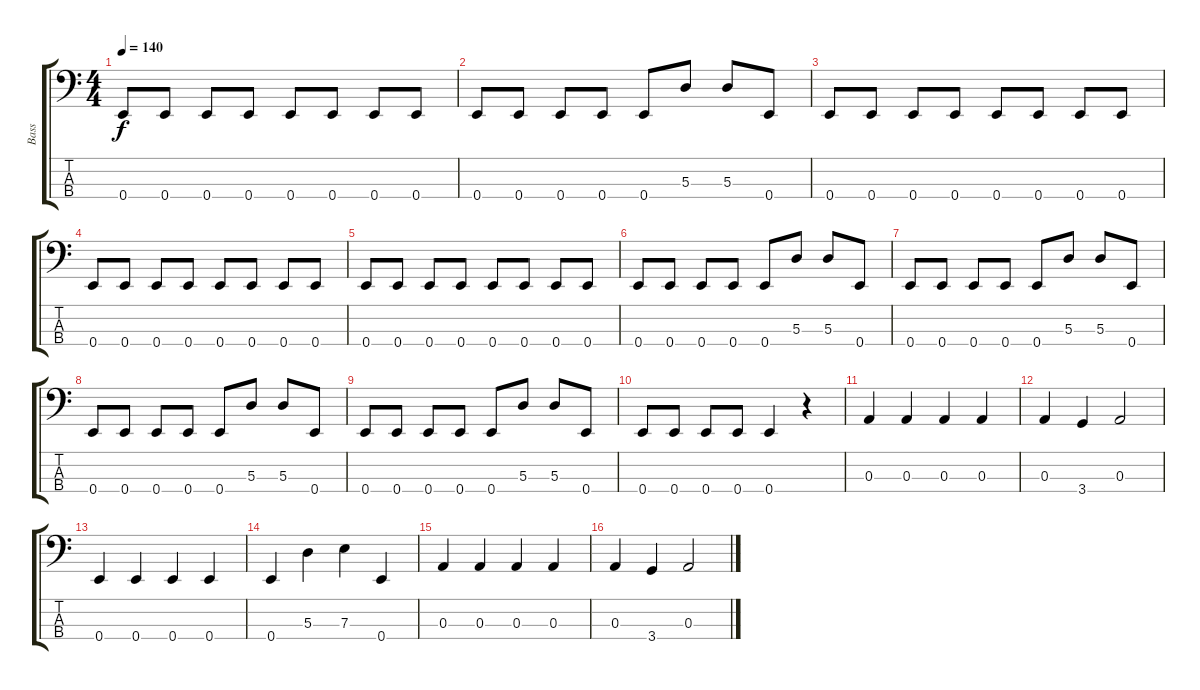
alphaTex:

\track ("Bass" "Bass") {instrument electricbasspick}
\staff {score tabs}
\tuning (G2 D2 A1 E1) {hide}
\ts (4 4)
\tempo 140
\clef f4
\ks c
0.4.8{dy f} 0.4.8 0.4.8 0.4.8 0.4.8 0.4.8 0.4.8 0.4.8 |
0.4.8 0.4.8 0.4.8 0.4.8 0.4.8 5.3.8 5.3.8 0.4.8 |
0.4.8 0.4.8 0.4.8 0.4.8 0.4.8 0.4.8 0.4.8 0.4.8 |
0.4.8 0.4.8 0.4.8 0.4.8 0.4.8 0.4.8 0.4.8 0.4.8 |
0.4.8 0.4.8 0.4.8 0.4.8 0.4.8 0.4.8 0.4.8 0.4.8 |
0.4.8 0.4.8 0.4.8 0.4.8 0.4.8 5.3.8 5.3.8 0.4.8 |
0.4.8 0.4.8 0.4.8 0.4.8 0.4.8 5.3.8 5.3.8 0.4.8 |
0.4.8 0.4.8 0.4.8 0.4.8 0.4.8 5.3.8 5.3.8 0.4.8 |
0.4.8 0.4.8 0.4.8 0.4.8 0.4.8 5.3.8 5.3.8 0.4.8 |
0.4.8 0.4.8 0.4.8 0.4.8 0.4.4 r.4 |
0.3.4 0.3.4 0.3.4 0.3.4 |
0.3.4 3.4.4 0.3.2 |
0.4.4 0.4.4 0.4.4 0.4.4 |
0.4.4 5.3.4 7.3.4 0.4.4 |
0.3.4 0.3.4 0.3.4 0.3.4 |
0.3.4 3.4.4 0.3.2
